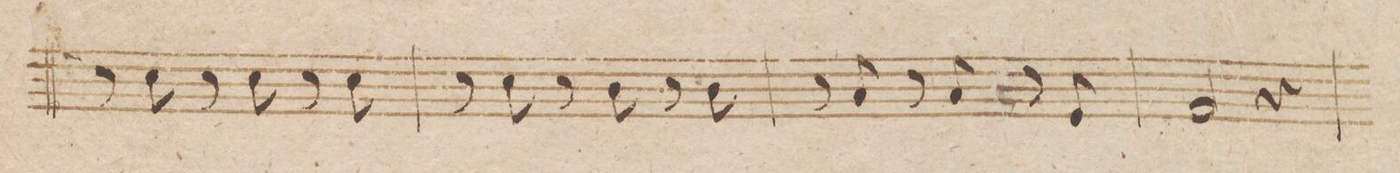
**kern	**dynam
*I"Violino Imo	*
*clefG2	*
*k[b-]	*
*M3/4	*
8r	.
8cc\	.
8r	.
8cc\	.
8r	.
8cc\	.
=12	=12
8r	.
8cc\	.
8r	.
8b-\	.
8r	.
8b-\	.
=13	=13
8r	.
8a/	.
8r	.
8a/	.
8r	.
8e/	.
=14	=14
2f/	.
4r	.
=15	=15
*-	*-
